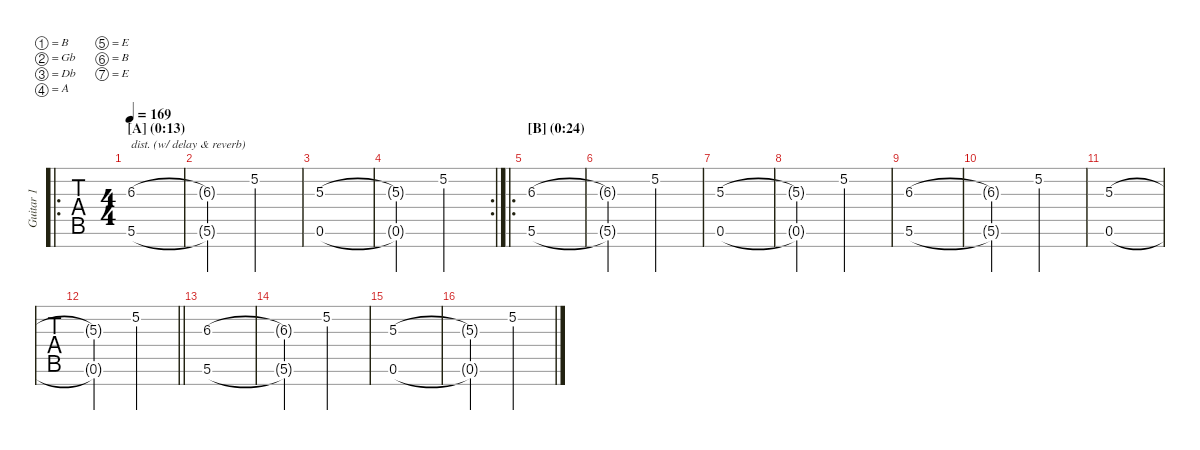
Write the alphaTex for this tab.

\defaultSystemsLayout 4
\hideDynamics
\bracketExtendMode nobrackets
\multiTrackTrackNamePolicy allsystems
\firstSystemTrackNameMode fullname
\otherSystemsTrackNameMode fullname
\otherSystemsTrackNameOrientation horizontal
\track ("Guitar 1" "Gtr. 1") {instrument overdrivenguitar}
\staff {tabs}
\tuning (B3 Gb3 Db3 A2 E2 B1 E1)
\ro
\ts (4 4)
\section ("" "[A] (0:13)")
\scale
1.00153
\tempo 169
\accidentals auto
\clef g2
\ottava regular
\simile none
\ks c
(6.3 5.6).1{txt "dist. (w/ delay & reverb)" dy mf instrument overdrivenguitar} |
\scale
0.998718 (6.3{t} 5.6{t}).2 5.2.2 |
\scale
1.00141 (5.3{acc #} 0.6).1 |
\rc 2
\scale
0.998339 (5.3{t acc #} 0.6{t}).2 5.2.2 |
\ro
\section ("" "[B] (0:24)")
\scale
0.99928 (6.3 5.6).1 |
\scale
1.00114 (6.3{t} 5.6{t}).2 5.2.2 |
\scale
1.00383 (5.3{acc #} 0.6).1 |
\scale
0.995753 (5.3{t acc #} 0.6{t}).2 5.2.2 |
\scale
1.00155 (6.3 5.6).1 |
\scale
1.00155 (6.3{t} 5.6{t}).2 5.2.2 |
\scale
0.998856 (5.3{acc #} 0.6).1 |
\scale
0.998048
\barLineRight lightlight
(5.3{t acc #} 0.6{t}).2 5.2.2 |
(6.3 5.6).1 |
\scale
1.00269 (6.3{t} 5.6{t}).2 5.2.2 |
(5.3{acc #} 0.6).1 |
\scale
0.997308 (5.3{t acc #} 0.6{t}).2 5.2.2
